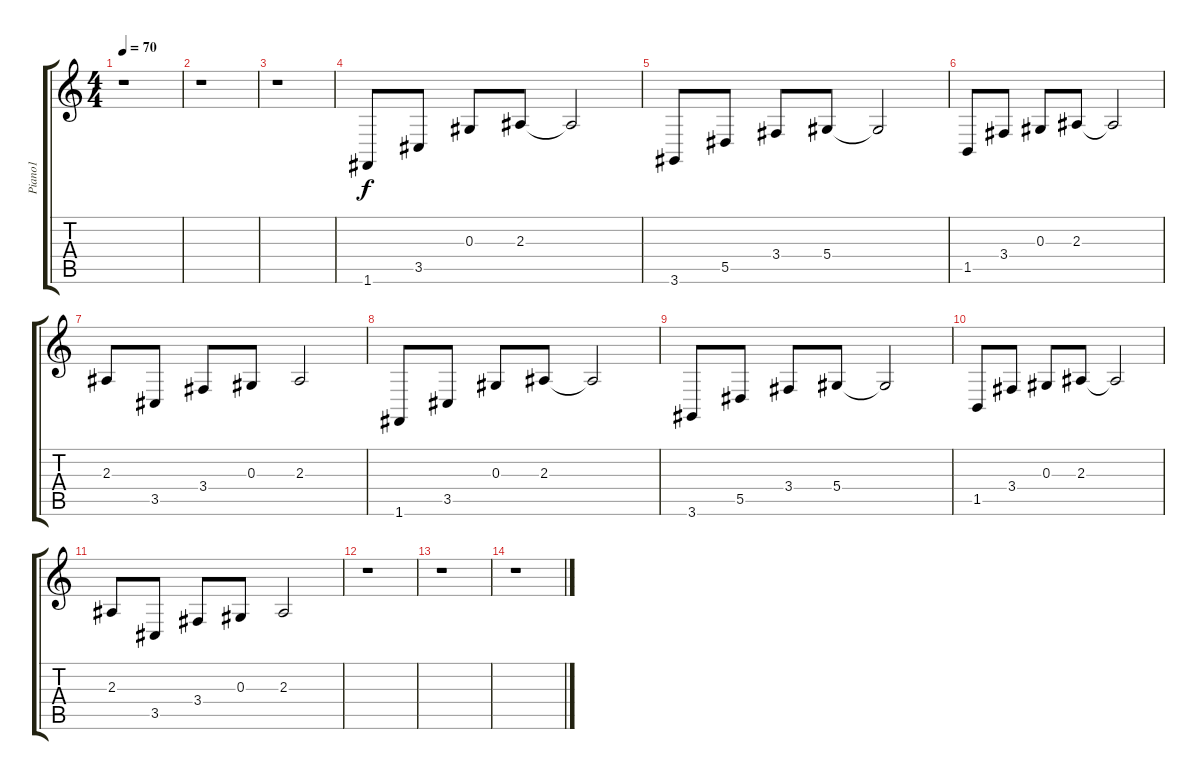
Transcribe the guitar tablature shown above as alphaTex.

\track ("Piano1" "Piano1") {instrument acousticgrandpiano}
\staff {score tabs}
\tuning (F4 C4 Ab3 Eb3 Bb2 F2) {hide}
\ts (4 4)
\tempo 70
\clef g2
\ks c
r.1{dy f} |
r.1 |
r.1 |
1.6.8 3.5.8 0.3.8 2.3.8 2.3{t}.2 |
3.6.8 5.5.8 3.4.8 5.4.8 5.4{t}.2 |
1.5.8 3.4.8 0.3.8 2.3.8 2.3{t}.2 |
2.3.8 3.5.8 3.4.8 0.3.8 2.3.2 |
1.6.8 3.5.8 0.3.8 2.3.8 2.3{t}.2 |
3.6.8 5.5.8 3.4.8 5.4.8 5.4{t}.2 |
1.5.8 3.4.8 0.3.8 2.3.8 2.3{t}.2 |
2.3.8 3.5.8 3.4.8 0.3.8 2.3.2 |
r.1 |
r.1 |
r.1
